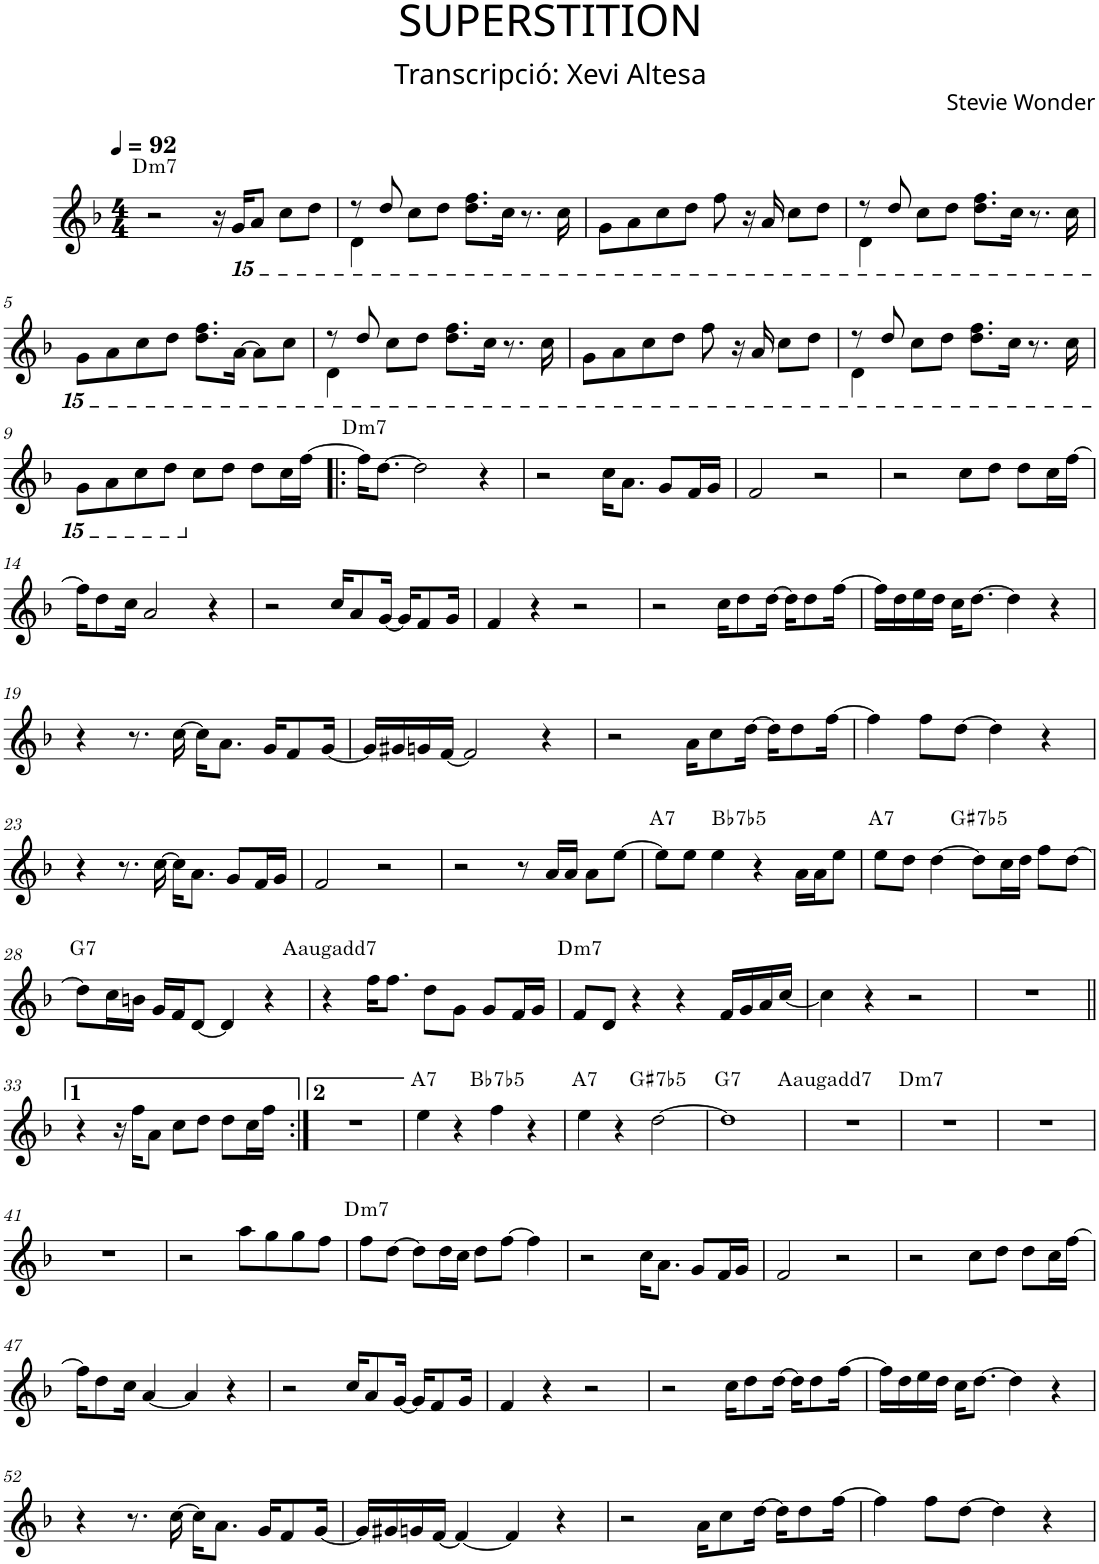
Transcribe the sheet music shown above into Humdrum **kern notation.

**kern	**harte
*part1	*part1
*staff1	*
*I"P1	*
*clefG2	*
*k[b-]	*
*d:	*
*M4/4	*
*MM92	*
=1	=1
!	!LO:H:kt=m7
2r	D:min7
16r	.
*15ba	*
16GG/KL	.
8AA/J	.
8C\L	.
8D\J	.
=2	=2
*^	*
8r	4DD\	.
8D/	.	.
8C\L	4ryy	.
8D\J	.	.
8.D\ 8.F\L	2ryy	.
16C\Jk	.	.
8.r	.	.
16C\	.	.
*v	*v	*
=3	=3
8GG\L	.
8AA\	.
8C\	.
8D\J	.
8F\	.
16r	.
16AA/	.
8C\L	.
8D\J	.
=4	=4
*^	*
8r	4DD\	.
8D/	.	.
8C\L	4ryy	.
8D\J	.	.
8.D\ 8.F\L	2ryy	.
16C\Jk	.	.
8.r	.	.
16C\	.	.
*v	*v	*
!!LO:LB:g=z
=5	=5
8GG\L	.
8AA\	.
8C\	.
8D\J	.
8.D\ 8.F\L	.
[>16AA\Jk	.
8AA\L]	.
8C\J	.
=6	=6
*^	*
8r	4DD\	.
8D/	.	.
8C\L	4ryy	.
8D\J	.	.
8.D\ 8.F\L	2ryy	.
16C\Jk	.	.
8.r	.	.
16C\	.	.
*v	*v	*
=7	=7
8GG\L	.
8AA\	.
8C\	.
8D\J	.
8F\	.
16r	.
16AA/	.
8C\L	.
8D\J	.
=8	=8
*^	*
8r	4DD\	.
8D/	.	.
8C\L	4ryy	.
8D\J	.	.
8.D\ 8.F\L	2ryy	.
16C\Jk	.	.
8.r	.	.
16C\	.	.
*v	*v	*
!!LO:LB:g=z
=9	=9
8GG\L	.
8AA\	.
8C\	.
8D\J	.
*X15ba	*
8cc\L	.
8dd\J	.
8dd\L	.
16cc\L	.
[>16ff\JJ	.
=10!|:	=10!|:
!	!LO:H:kt=m7
16ff\KL]	D:min7
[>8.dd\J	.
2dd\]	.
4r	.
=11	=11
2r	.
16cc\KL	.
8.a\J	.
8g/L	.
16f/L	.
16g/JJ	.
=12	=12
2f/	.
2r	.
=13	=13
2r	.
8cc\L	.
8dd\J	.
8dd\L	.
16cc\L	.
[>16ff\JJ	.
!!LO:LB:g=z
=14	=14
16ff\KL]	.
8dd\	.
16cc\Jk	.
2a/	.
4r	.
=15	=15
2r	.
16cc/KL	.
8a/	.
[<16g/Jk	.
16g/KL]	.
8f/	.
16g/Jk	.
=16	=16
4f/	.
4r	.
2r	.
=17	=17
2r	.
16cc\KL	.
8dd\	.
[>16dd\Jk	.
16dd\KL]	.
8dd\	.
[>16ff\Jk	.
=18	=18
16ff\LL]	.
16dd\	.
16ee\	.
16dd\JJ	.
16cc\KL	.
[>8.dd\J	.
4dd\]	.
4r	.
!!LO:LB:g=z
=19	=19
4r	.
8.r	.
[>16cc\	.
16cc\KL]	.
8.a\J	.
16g/KL	.
8f/	.
[<16g/Jk	.
=20	=20
16g/LL]	.
16g#X/	.
16gn/	.
[<16f/JJ	.
2f/]	.
4r	.
=21	=21
2r	.
16a\KL	.
8cc\	.
[>16dd\Jk	.
16dd\KL]	.
8dd\	.
[>16ff\Jk	.
=22	=22
4ff\]	.
8ff\L	.
[>8dd\J	.
4dd\]	.
4r	.
!!LO:LB:g=z
=23	=23
4r	.
8.r	.
[>16cc\	.
16cc\KL]	.
8.a\J	.
8g/L	.
16f/L	.
16g/JJ	.
=24	=24
2f/	.
2r	.
=25	=25
2r	.
8r	.
16a/LL	.
16a/JJ	.
8a\L	.
[>8ee\J	.
=26	=26
!	!LO:H:kt=7
*^	*
8ee\L]	4.ryy	A:7
8ee\J	.	.
4ee\	.	.
!	!	!LO:H:kt=7
.	2ryy	Bb:(3,b5,b7)
4r	.	.
16a\LL	.	.
16a\J	.	.
8ee\J	8ryy	.
=27	=27	=27
!	!	!LO:H:kt=7
*v	*v	*
8ee\L	A:7
8dd\J	.
[>4dd\	.
!	!LO:H:kt=7
8dd\L]	G#:(3,b5,b7)
16cc\L	.
16dd\JJ	.
8ff\L	.
[>8dd\J	.
!!LO:LB:g=z
=28	=28
!	!LO:H:kt=7
8dd\L]	G:7
16cc\L	.
16bn\JJ	.
16g/LL	.
16f/J	.
[<8d/J	.
4d/]	.
4r	.
=29	=29
!	!LO:H:kt=aug
4r	A:aug(7)
16ff\KL	.
8.ff\J	.
8dd\L	.
8g\J	.
8g/L	.
16f/L	.
16g/JJ	.
=30	=30
!	!LO:H:kt=m7
8f/L	D:min7
8d/J	.
4r	.
4r	.
16f/LL	.
16g/	.
16a/	.
[<16cc/JJ	.
=31	=31
4cc\]	.
4r	.
2r	.
=32	=32
1r	.
!!LO:LB:g=z
=33||	=33||
4r	.
16r	.
16ff\KL	.
8a\J	.
8cc\L	.
8dd\J	.
8dd\L	.
16cc\L	.
16ff\JJ	.
=34:|!	=34:|!
1r	.
=35	=35
!	!LO:H:kt=7
4ee\	A:7
4r	.
!	!LO:H:kt=7
4ff\	Bb:(3,b5,b7)
4r	.
=36	=36
!	!LO:H:kt=7
4ee\	A:7
4r	.
!	!LO:H:kt=7
[>2dd\	G#:(3,b5,b7)
=37	=37
!	!LO:H:kt=7
1dd]	G:7
=38	=38
!	!LO:H:kt=aug
1r	A:aug(7)
=39	=39
!	!LO:H:kt=m7
1r	D:min7
=40	=40
1r	.
!!LO:LB:g=z
=41	=41
1r	.
=42	=42
2r	.
8aa\L	.
8gg\	.
8gg\	.
8ff\J	.
=43	=43
!	!LO:H:kt=m7
8ff\L	D:min7
[>8dd\J	.
8dd\L]	.
16dd\L	.
16cc\JJ	.
8dd\L	.
[>8ff\J	.
4ff\]	.
=44	=44
2r	.
16cc\KL	.
8.a\J	.
8g/L	.
16f/L	.
16g/JJ	.
=45	=45
2f/	.
2r	.
=46	=46
2r	.
8cc\L	.
8dd\J	.
8dd\L	.
16cc\L	.
[>16ff\JJ	.
!!LO:LB:g=z
=47	=47
16ff\KL]	.
8dd\	.
16cc\Jk	.
[<4a/	.
4a/]	.
4r	.
=48	=48
2r	.
16cc/KL	.
8a/	.
[<16g/Jk	.
16g/KL]	.
8f/	.
16g/Jk	.
=49	=49
4f/	.
4r	.
2r	.
=50	=50
2r	.
16cc\KL	.
8dd\	.
[>16dd\Jk	.
16dd\KL]	.
8dd\	.
[>16ff\Jk	.
=51	=51
16ff\LL]	.
16dd\	.
16ee\	.
16dd\JJ	.
16cc\KL	.
[>8.dd\J	.
4dd\]	.
4r	.
!!LO:LB:g=z
=52	=52
4r	.
8.r	.
[>16cc\	.
16cc\KL]	.
8.a\J	.
16g/KL	.
8f/	.
[<16g/Jk	.
=53	=53
16g/LL]	.
16g#X/	.
16gn/	.
[<16f/JJ	.
4f/_	.
4f/]	.
4r	.
=54	=54
2r	.
16a\KL	.
8cc\	.
[>16dd\Jk	.
16dd\KL]	.
8dd\	.
[>16ff\Jk	.
=55	=55
4ff\]	.
8ff\L	.
[>8dd\J	.
4dd\]	.
4r	.
=	=
*-	*-
